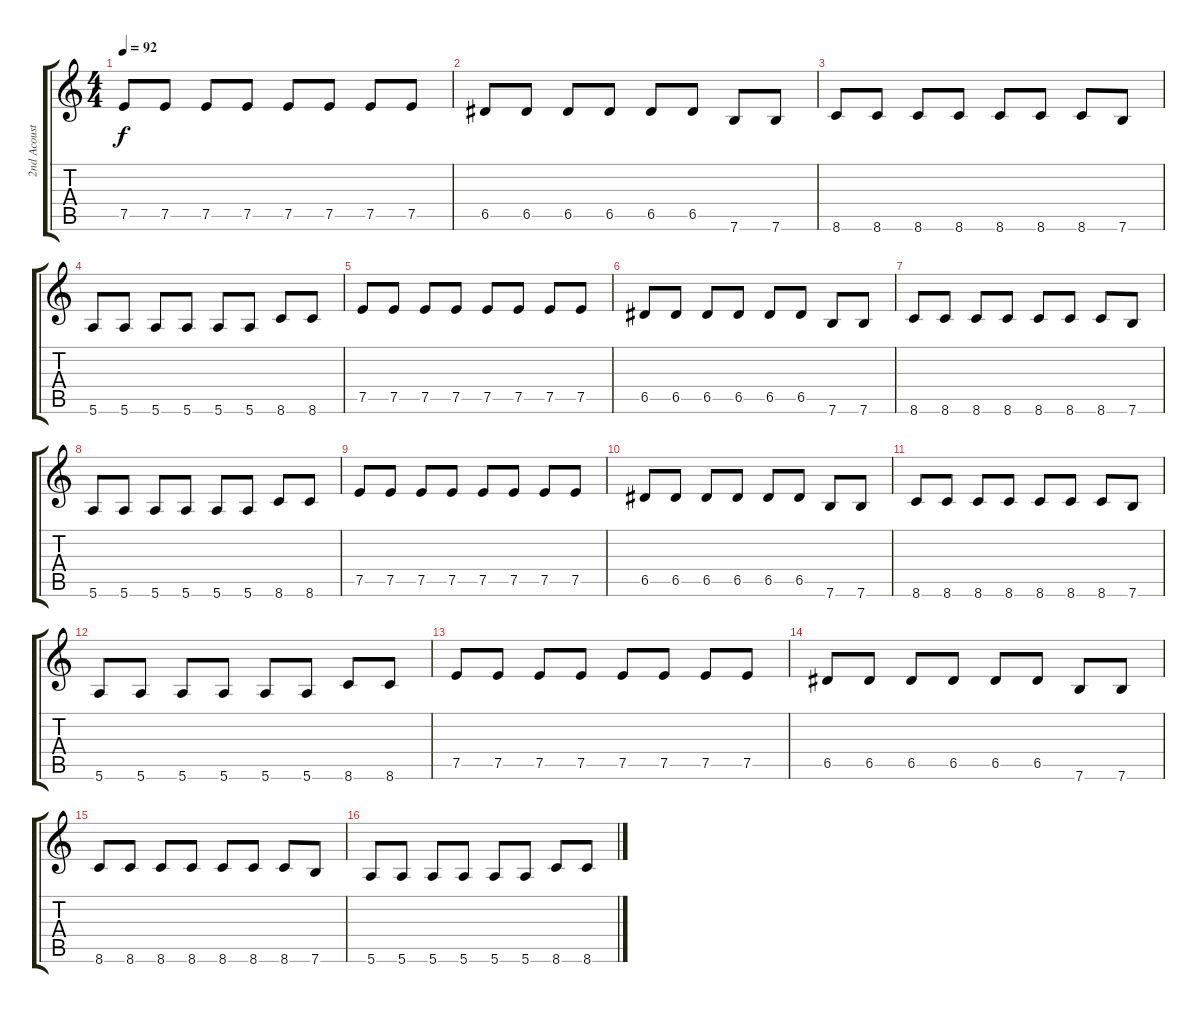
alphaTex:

\track ("2nd Acoustic Gutitar" "2nd Acoust") {instrument acousticguitarnylon}
\staff {score tabs}
\tuning (E4 B3 G3 D3 A2 E2) {hide}
\ts (4 4)
\tempo 92
\clef g2
\ks c
7.5.8{dy f volume 6 instrument acousticguitarnylon} 7.5.8 7.5.8 7.5.8 7.5.8 7.5.8 7.5.8 7.5.8 |
6.5.8 6.5.8 6.5.8 6.5.8 6.5.8 6.5.8 7.6.8 7.6.8 |
8.6.8 8.6.8 8.6.8 8.6.8 8.6.8 8.6.8 8.6.8 7.6.8 |
5.6.8 5.6.8 5.6.8 5.6.8 5.6.8 5.6.8 8.6.8 8.6.8 |
7.5.8{volume 9 instrument acousticguitarnylon} 7.5.8 7.5.8 7.5.8 7.5.8 7.5.8 7.5.8 7.5.8 |
6.5.8 6.5.8 6.5.8 6.5.8 6.5.8 6.5.8 7.6.8 7.6.8 |
8.6.8 8.6.8 8.6.8 8.6.8 8.6.8 8.6.8 8.6.8 7.6.8 |
5.6.8 5.6.8 5.6.8 5.6.8 5.6.8 5.6.8 8.6.8 8.6.8 |
7.5.8{volume 9 instrument acousticguitarnylon} 7.5.8 7.5.8 7.5.8 7.5.8 7.5.8 7.5.8 7.5.8 |
6.5.8 6.5.8 6.5.8 6.5.8 6.5.8 6.5.8 7.6.8 7.6.8 |
8.6.8 8.6.8 8.6.8 8.6.8 8.6.8 8.6.8 8.6.8 7.6.8 |
5.6.8 5.6.8 5.6.8 5.6.8 5.6.8 5.6.8 8.6.8 8.6.8 |
7.5.8{volume 9 instrument acousticguitarnylon} 7.5.8 7.5.8 7.5.8 7.5.8 7.5.8 7.5.8 7.5.8 |
6.5.8 6.5.8 6.5.8 6.5.8 6.5.8 6.5.8 7.6.8 7.6.8 |
8.6.8 8.6.8 8.6.8 8.6.8 8.6.8 8.6.8 8.6.8 7.6.8 |
5.6.8 5.6.8 5.6.8 5.6.8 5.6.8 5.6.8 8.6.8 8.6.8
